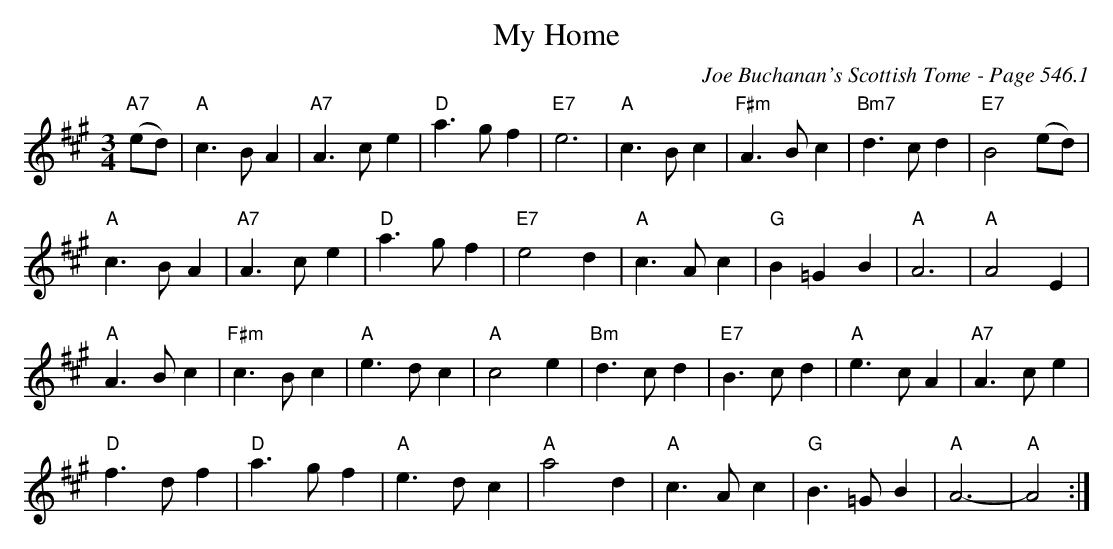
X:1
T:My Home
C:Joe Buchanan's Scottish Tome - Page 546.1
L:1/4
M:3/4
K:A
"A7"(e/d/) | "A"c>B A | "A7"A>c e | "D"a>g f | "E7"e3 | "A"c>B c | "F#m"A>B c | "Bm7"d>c d | "E7"B2 (e/d/) |
"A"c>B A | "A7"A>c e | "D"a>g f | "E7"e2 d | "A"c>A c | "G"B =G B | "A"A3 | "A"A2 E |
"A"A>B c | "F#m"c>B c | "A"e>d c | "A"c2 e | "Bm"d>c d | "E7"B>c d | "A"e>c A | "A7"A>c e |
"D"f>d f | "D"a>g f | "A"e>d c | "A"a2 d | "A"c>A c | "G"B>=G B | "A"A3- | "A"A2 :|
